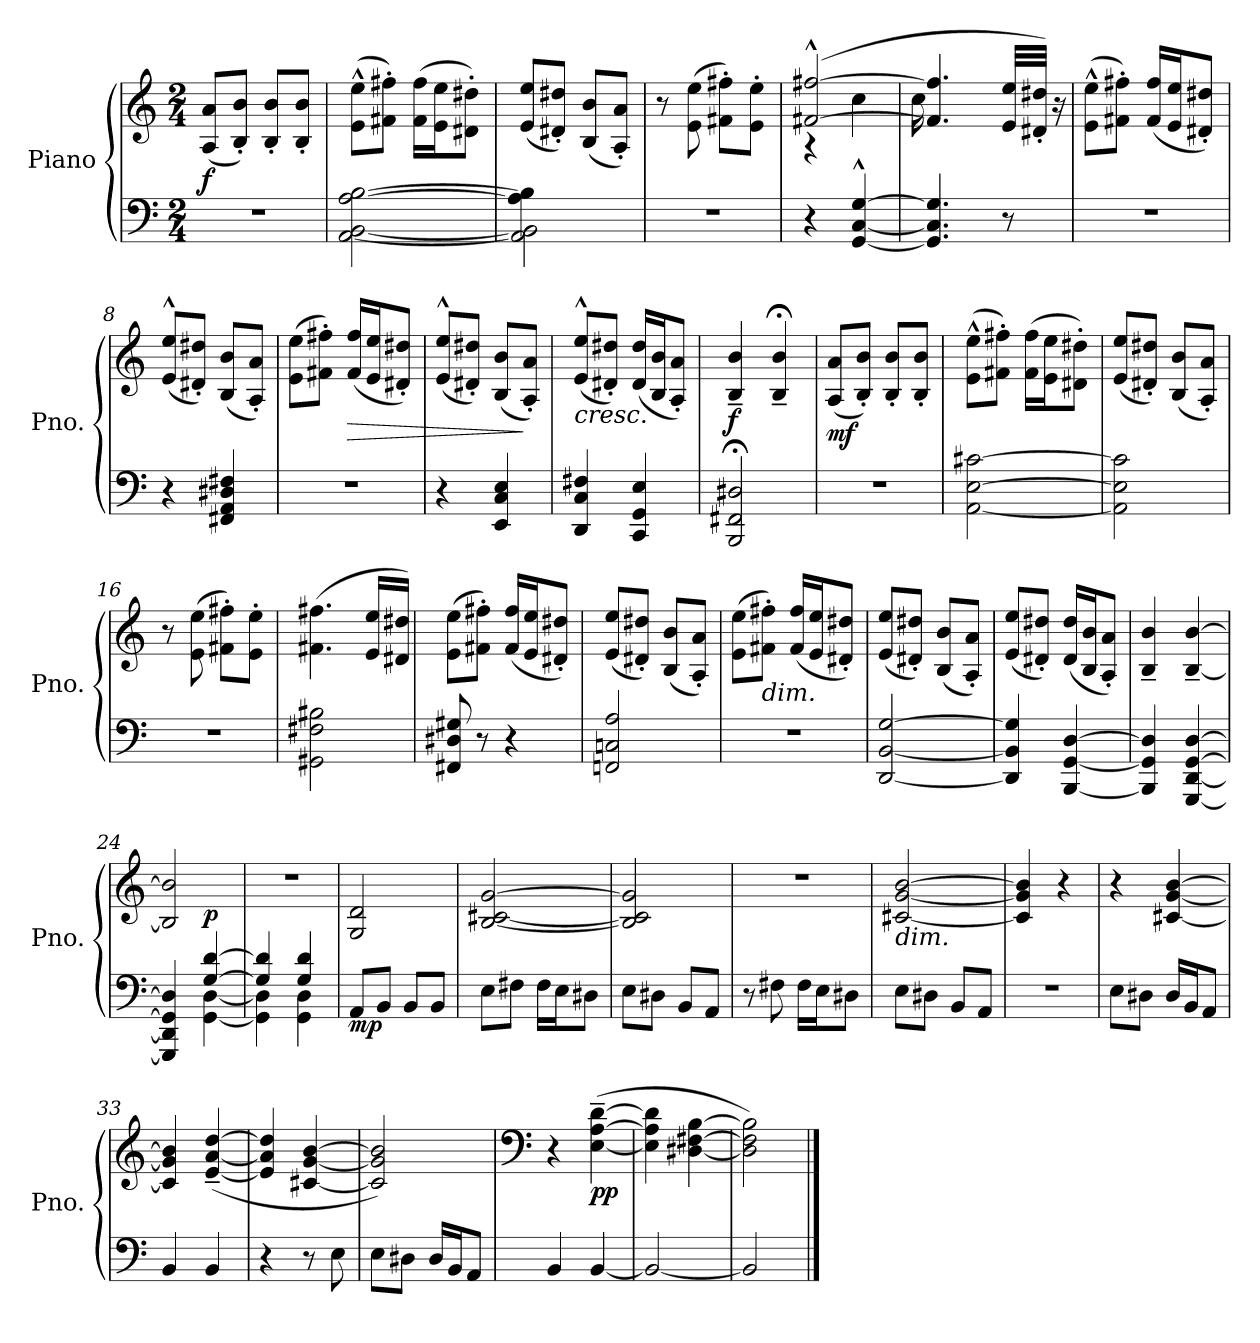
**kern	**kern	**dynam
*part1	*part1	*part1
*staff2	*staff1	*staff1/2
*I"Piano	*	*
*I'Pno.	*	*
*clefF4	*clefG2	*
*k[]	*k[]	*
*M2/4	*M2/4	*
*MM104	*MM104	*
=1	=1	=1
!	!	!LO:DY:b
2r	(<8A/ 8a/L	f
.	8B/' 8b/'J)	.
.	8B/' 8b/'L	.
.	8B/' 8b/'J	.
=2	=2	=2
[2AA\ [2BB\ [2A\ [2B\	(>8e\^^ 8ee\^^L	.
.	8f#X\' 8ff#X\'J)	.
.	(>16f#\ 16ff#\LL	.
.	16e\ 16ee\J	.
.	8d#X\' 8dd#X\'J)	.
=3	=3	=3
*^	*	*
4A\] 4B\]	2AA\] 2BB\]	(<8e/ 8ee/L	.
.	.	8d#X/' 8dd#X/'J)	.
4ryy	.	(<8B/ 8b/L	.
.	.	8A/' 8a/'J)	.
*v	*v	*	*
=4	=4	=4
2r	8r	.
.	(>8e\ 8ee\	.
.	8f#X\' 8ff#X\'L)	.
.	8e\' 8ee\'J	.
=5	=5	=5
*	*^	*
4r	(>[2f#X/^^ [2ff#X/^^	4r	.
[4GG/^^ [4C/^^ [4G/^^	.	4cc\	.
=6	=6	=6	=6
4.GG/] 4.C/] 4.G/]	4.f#/] 4.ff#/]	16cc\	.
.	.	4..ryy	.
8r	32e/ 32ee/LLL	.	.
.	32d#X/' 32dd#X/'JJJ)	.	.
.	16r	.	.
*	*v	*v	*
!!LO:LB:g=z
=7	=7	=7
2r	(>8e\^^ 8ee\^^L	.
.	8f#X\' 8ff#X\'J)	.
.	(<16f#/ 16ff#/LL	.
.	16e/ 16ee/J	.
.	8d#X/' 8dd#X/'J)	.
=8	=8	=8
4r	(<8e/^^ 8ee/^^L	.
.	8d#X/' 8dd#X/'J)	.
4FF#X/ 4AA/ 4D#X/ 4F#X/	(<8B/ 8b/L	.
.	8A/' 8a/'J)	.
=9	=9	=9
2r	(>8e\ 8ee\L	.
.	8f#X\' 8ff#X\'J)	.
!	!	!LO:HP:b
.	(<16f#/ 16ff#/LL	>
.	16e/ 16ee/J	.
.	8d#X/' 8dd#X/'J)	.
=10	=10	=10
4r	(<8e/^^ 8ee/^^L	.
.	8d#X/' 8dd#X/'J)	.
4EE/ 4C/ 4E/	(<8B/ 8b/L	.
.	8A/' 8a/'J)	]
=11	=11	=11
!	!	!LO:HP:b
4DD/ 4C/ 4F#X/	(<8e/^^ 8ee/^^L	<
.	8d#X/' 8dd#X/'J)	.
4CC/ 4GG/ 4E/	(<16d#/ 16dd#/LL	.
.	16B/ 16b/J	.
.	8A/' 8a/'J)	.
=12	=12	=12
!	!	!LO:DY:b
2BBB/; 2FF#X/; 2D#X/;	4B/~ 4b/~	f
.	4B/;<~ 4b/;<~	[
=13	=13	=13
!	!	!LO:DY:b
2r	(<8A/ 8a/L	mf
.	8B/' 8b/'J)	.
.	8B/' 8b/'L	.
.	8B/' 8b/'J	.
!!LO:LB:g=z
=14	=14	=14
[2AA\ [2E\ [2c#X\	(>8e\^^ 8ee\^^L	.
.	8f#X\' 8ff#X\'J)	.
.	(>16f#\ 16ff#\LL	.
.	16e\ 16ee\J	.
.	8d#X\' 8dd#X\'J)	.
=15	=15	=15
2AA\] 2E\] 2c#\]	(<8e/ 8ee/L	.
.	8d#X/' 8dd#X/'J)	.
.	(<8B/ 8b/L	.
.	8A/' 8a/'J)	.
=16	=16	=16
2r	8r	.
.	(>8e\ 8ee\	.
.	8f#X\' 8ff#X\'L)	.
.	8e\' 8ee\'J	.
=17	=17	=17
2GG#X\ 2F#X\ 2B#X\	(>4.f#X\ 4.ff#X\	.
.	16e/ 16ee/LL	.
.	16d#X/ 16dd#X/JJ)	.
=18	=18	=18
8FF#X/ 8D#X/ 8G#X/	(>8e\ 8ee\L	.
8r	8f#X\' 8ff#X\'J)	.
4r	(<16f#/ 16ff#/LL	.
.	16e/ 16ee/J	.
.	8d#X/' 8dd#X/'J)	.
=19	=19	=19
2FFn/ 2Cn/ 2A/	(<8e/ 8ee/L	.
.	8d#X/' 8dd#X/'J)	.
.	(<8B/ 8b/L	.
.	8A/' 8a/'J)	.
=20	=20	=20
2r	(>8e\ 8ee\L	.
!	!LO:TX:b:i:t=dim.	!
.	8f#X\' 8ff#X\'J)	.
.	(<16f#/ 16ff#/LL	.
.	16e/ 16ee/J	.
.	8d#X/' 8dd#X/'J)	.
!!LO:LB:g=z
=21	=21	=21
[2DD/ [2BB/ [2G/	(<8e/ 8ee/L	.
.	8d#X/' 8dd#X/'J)	.
.	(<8B/ 8b/L	.
.	8A/' 8a/'J)	.
=22	=22	=22
4DD/] 4BB/] 4G/]	(<8e/ 8ee/L	.
.	8d#X/' 8dd#X/'J)	.
[4BBB/ [4GG/ [4D/	(<16d#/ 16dd#/LL	.
.	16B/ 16b/J	.
.	8A/' 8a/'J)	.
=23	=23	=23
4BBB/] 4GG/] 4D/]	4B/~ 4b/~	.
[4GGG/ [4DD/ [4GG/ [4D/	[4B/~ [4b/~	.
=24	=24	=24
*^	*	*
4GGG/] 4DD/] 4GG/] 4D/]	4ryy	2B/] 2b/]	.
!	!	!	!LO:DY:a=2
[4G/ [4d/	[4GG\ [4D\	.	p
=25	=25	=25	=25
4G/] 4d/]	4GG\] 4D\]	2r	.
4G/ 4d/	4GG\ 4D\	.	.
=26	=26	=26	=26
!	!	!	!LO:DY:b=2
*v	*v	*	*
8AA/L	2G/ 2d/	mp
8BB/J	.	.
8BB/L	.	.
8BB/J	.	.
=27	=27	=27
8E\L	[2B/ [2c#X/ [2g/	.
8F#X\J	.	.
16F#\LL	.	.
16E\J	.	.
8D#X\J	.	.
=28	=28	=28
8E\L	2B/] 2c#/] 2g/]	.
8D#X\J	.	.
8BB/L	.	.
8AA/J	.	.
!!LO:LB:g=z
=29	=29	=29
8r	2r	.
8F#X\	.	.
16F#\LL	.	.
16E\J	.	.
8D#X\J	.	.
=30	=30	=30
!	!LO:TX:b:i:t=dim.	!
8E\L	[2c#X/ [2g/ [2b/	.
8D#X\J	.	.
8BB/L	.	.
8AA/J	.	.
=31	=31	=31
2r	4c#/] 4g/] 4b/]	.
.	4r	.
=32	=32	=32
8E\L	4r	.
8D#X\J	.	.
16D#/LL	[4c#X/ [4g/ [4b/	.
16BB/J	.	.
8AA/J	.	.
=33	=33	=33
4BB/	4c#/] 4g/] 4b/]	.
4BB/	(>[4e/~ [4a/~ [4dd/~	.
=34	=34	=34
4r	4e/] 4a/] 4dd/]	.
8r	[4c#X/ [4g/ [4b/	.
8E\	.	.
=35	=35	=35
8E\L	2c#/] 2g/] 2b/])	.
8D#X\J	.	.
16D#/LL	.	.
16BB/J	.	.
8AA/J	.	.
=36	=36	=36
*	*clefF4	*
4BB/	4r	.
!	!	!LO:DY:b
[4BB/	(>[4E\~ [4A\~ [4d\~	pp
=37	=37	=37
2BB/_	4E\] 4A\] 4d\]	.
.	[4D#X\ [4F#X\ [4B\	.
=38	=38	=38
2BB/]	2D#\] 2F#\] 2B\])	.
==	==	==
*-	*-	*-
